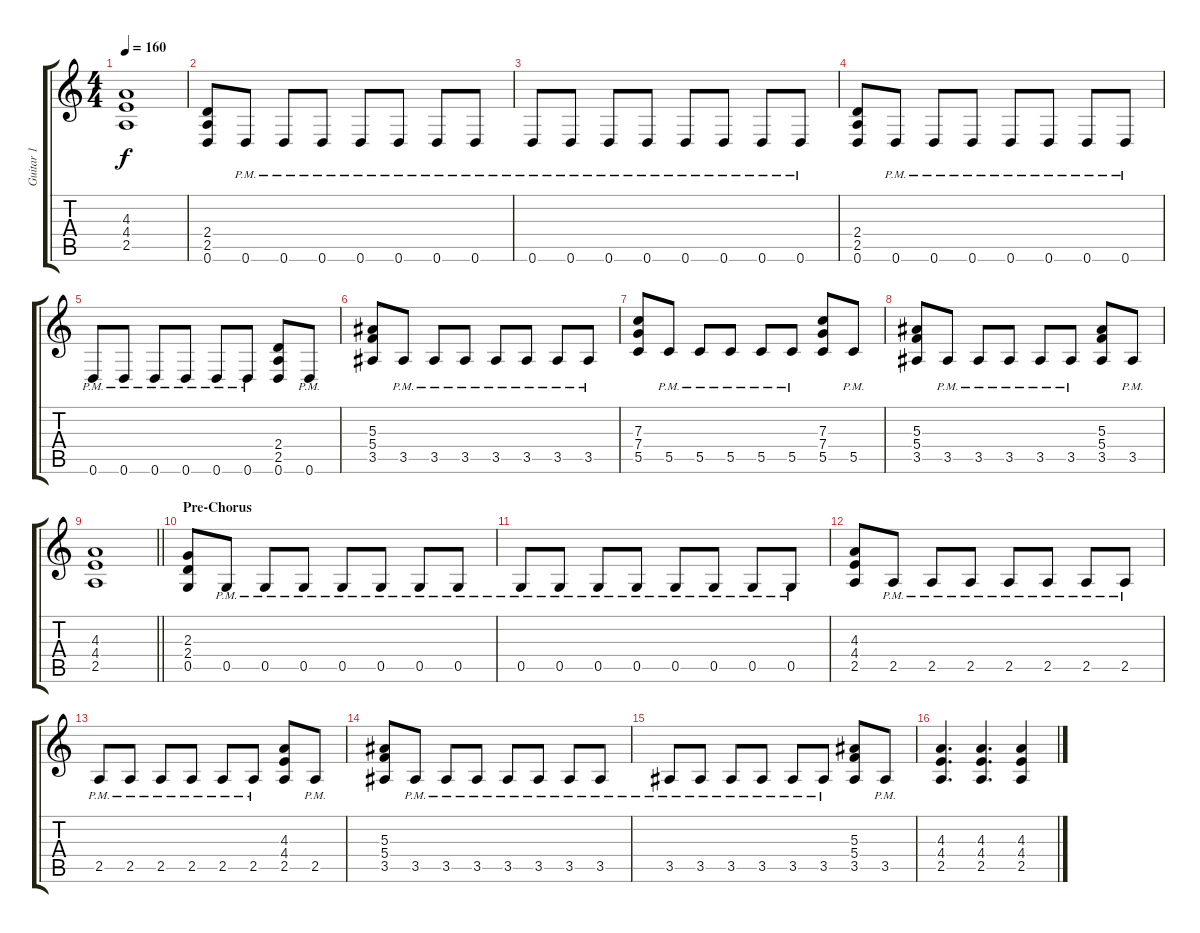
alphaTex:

\track ("Guitar 1" "Guitar 1") {instrument distortionguitar}
\staff {score tabs}
\tuning (D4 A3 F3 C3 G2 D2) {hide}
\ts (4 4)
\tempo 160
\clef g2
\ks c
(4.3 4.4 2.5).1{dy f} |
(2.4 2.5 0.6).8 0.6{pm}.8 0.6{pm}.8 0.6{pm}.8 0.6{pm}.8 0.6{pm}.8 0.6{pm}.8 0.6{pm}.8 |
0.6{pm}.8 0.6{pm}.8 0.6{pm}.8 0.6{pm}.8 0.6{pm}.8 0.6{pm}.8 0.6{pm}.8 0.6{pm}.8 |
(2.4 2.5 0.6).8 0.6{pm}.8 0.6{pm}.8 0.6{pm}.8 0.6{pm}.8 0.6{pm}.8 0.6{pm}.8 0.6{pm}.8 |
0.6{pm}.8 0.6{pm}.8 0.6{pm}.8 0.6{pm}.8 0.6{pm}.8 0.6{pm}.8 (2.4 2.5 0.6).8 0.6{pm}.8 |
(5.3 5.4 3.5).8 3.5{pm}.8 3.5{pm}.8 3.5{pm}.8 3.5{pm}.8 3.5{pm}.8 3.5{pm}.8 3.5{pm}.8 |
(7.3 7.4 5.5).8 5.5{pm}.8 5.5{pm}.8 5.5{pm}.8 5.5{pm}.8 5.5{pm}.8 (7.3 7.4 5.5).8 5.5{pm}.8 |
(5.3 5.4 3.5).8 3.5{pm}.8 3.5{pm}.8 3.5{pm}.8 3.5{pm}.8 3.5{pm}.8 (5.3 5.4 3.5).8 3.5{pm}.8 |
\barLineRight lightlight
(4.3 4.4 2.5).1 |
\section ("" "Pre-Chorus")
(2.3 2.4 0.5).8 0.5{pm}.8 0.5{pm}.8 0.5{pm}.8 0.5{pm}.8 0.5{pm}.8 0.5{pm}.8 0.5{pm}.8 |
0.5{pm}.8 0.5{pm}.8 0.5{pm}.8 0.5{pm}.8 0.5{pm}.8 0.5{pm}.8 0.5{pm}.8 0.5{pm}.8 |
(4.3 4.4 2.5).8 2.5{pm}.8 2.5{pm}.8 2.5{pm}.8 2.5{pm}.8 2.5{pm}.8 2.5{pm}.8 2.5{pm}.8 |
2.5{pm}.8 2.5{pm}.8 2.5{pm}.8 2.5{pm}.8 2.5{pm}.8 2.5{pm}.8 (4.3 4.4 2.5).8 2.5{pm}.8 |
(5.3 5.4 3.5).8 3.5{pm}.8 3.5{pm}.8 3.5{pm}.8 3.5{pm}.8 3.5{pm}.8 3.5{pm}.8 3.5{pm}.8 |
3.5{pm}.8 3.5{pm}.8 3.5{pm}.8 3.5{pm}.8 3.5{pm}.8 3.5{pm}.8 (5.3 5.4 3.5).8 3.5{pm}.8 |
(4.3 4.4 2.5).4{d} (4.3 4.4 2.5).4{d} (4.3 4.4 2.5{sl}).4
